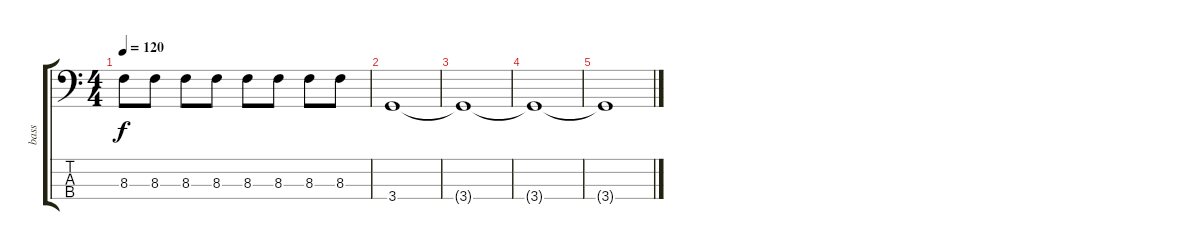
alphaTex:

\track ("bass" "bass") {instrument electricbassfinger}
\staff {score tabs}
\tuning (G2 D2 A1 E1) {hide}
\ts (4 4)
\tempo 120
\clef f4
\ks c
8.3.8{dy f} 8.3.8 8.3.8 8.3.8 8.3.8 8.3.8 8.3.8 8.3.8 |
3.4.1{volume 3} |
3.4{t}.1 |
3.4{t}.1 |
3.4{t}.1
